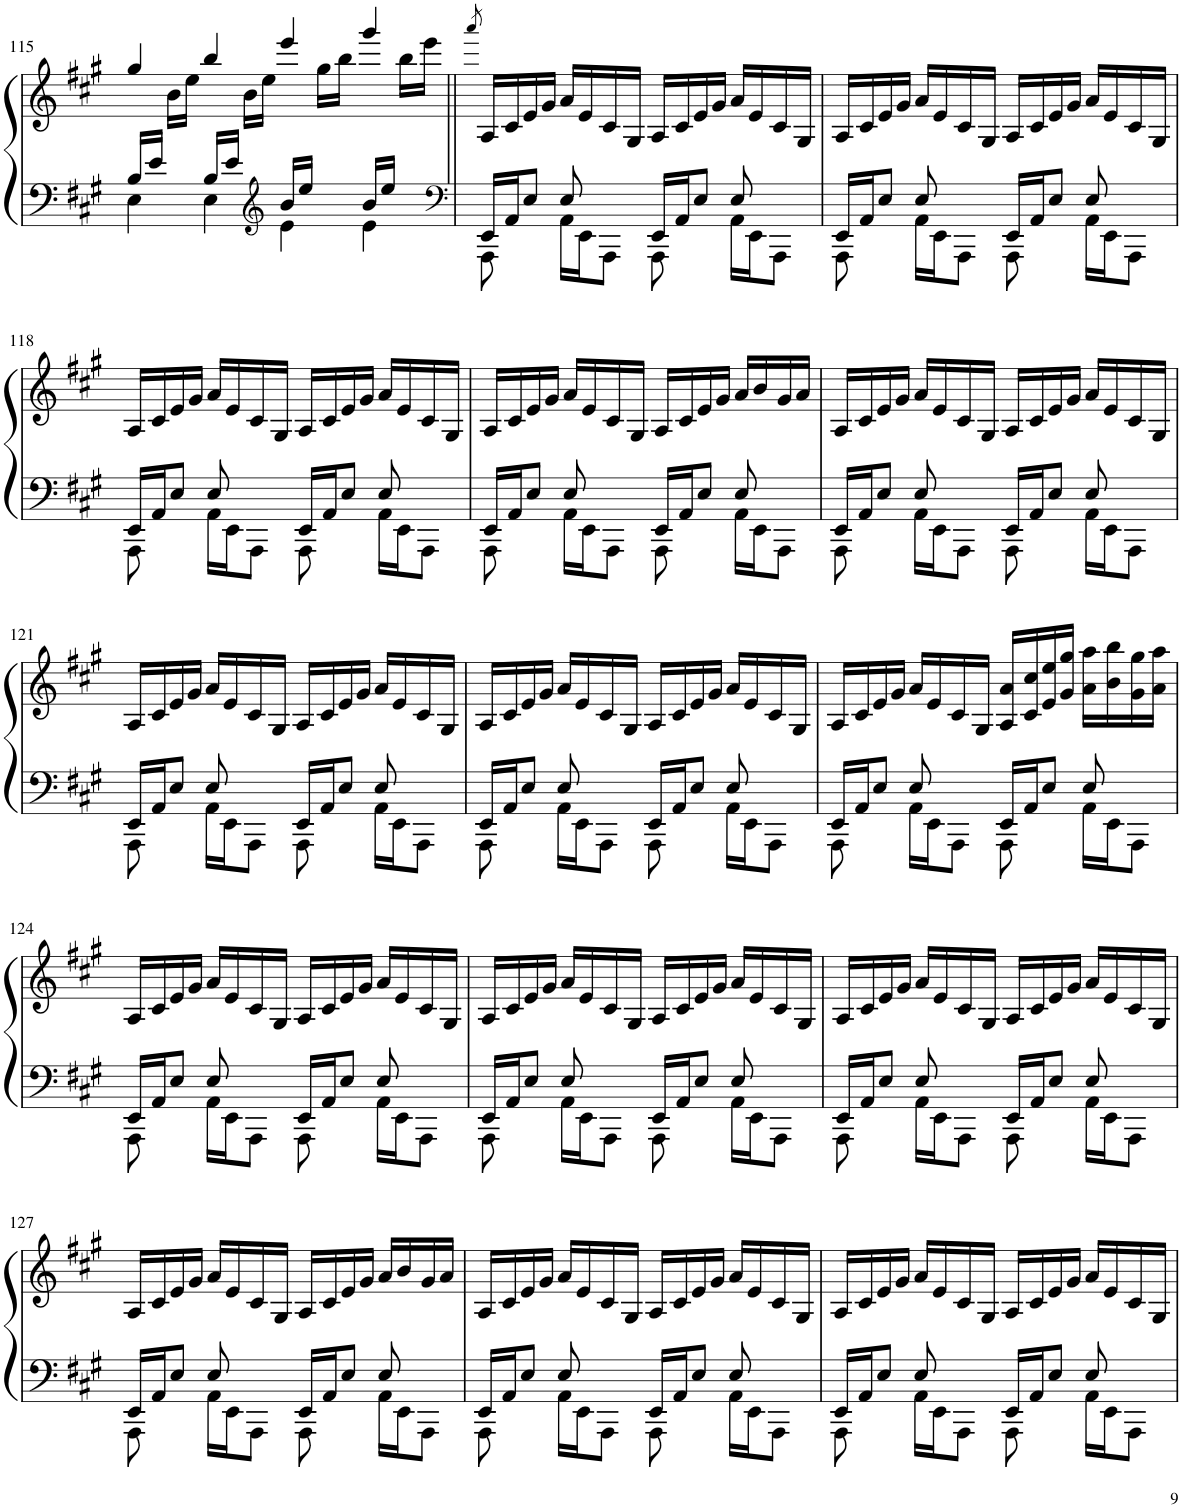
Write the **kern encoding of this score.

**kern	**kern
*part1	*part1
*staff2	*staff1
*I"Piano	*
*I'Pno.	*
!!LO:PB:g=z
*clefF4	*clefG2
*k[f#c#g#]	*k[f#c#g#]
*M4/4	*M4/4
=115	=115
*^	*^
4E\	16B/LL	4gg#/	8ryy
.	16e/JJ	.	.
.	8ryy	.	16b\LL
.	.	.	16ee\JJ
4E\	16B/LL	4bb/	8ryy
.	16e/JJ	.	.
.	8ryy	.	16b\LL
.	.	.	16ee\JJ
*clefG2	*	*	*
4e\	16b/LL	4eee/	8ryy
.	16ee/JJ	.	.
.	8ryy	.	16gg#\LL
.	.	.	16bb\JJ
4e\	16b/LL	4ggg#/	8ryy
.	16ee/JJ	.	.
.	8ryy	.	16bb\LL
.	.	.	16eee\JJ
*	*	*v	*v
=116||	=116||	=116||
*clefF4	*	*
.	.	8qaaa/
16EE/LL	8AAA\	16A/LL
16AA/J	.	16c#/
8E/J	8ryy	16e/
.	.	16g#/JJ
16AA\LL	8E/	16a/LL
16EE\J	.	16e/
8AAA\J	8ryy	16c#/
.	.	16G#/JJ
16EE/LL	8AAA\	16A/LL
16AA/J	.	16c#/
8E/J	8ryy	16e/
.	.	16g#/JJ
16AA\LL	8E/	16a/LL
16EE\J	.	16e/
8AAA\J	8ryy	16c#/
.	.	16G#/JJ
=117	=117	=117
16EE/LL	8AAA\	16A/LL
16AA/J	.	16c#/
8E/J	8ryy	16e/
.	.	16g#/JJ
16AA\LL	8E/	16a/LL
16EE\J	.	16e/
8AAA\J	8ryy	16c#/
.	.	16G#/JJ
16EE/LL	8AAA\	16A/LL
16AA/J	.	16c#/
8E/J	8ryy	16e/
.	.	16g#/JJ
16AA\LL	8E/	16a/LL
16EE\J	.	16e/
8AAA\J	8ryy	16c#/
.	.	16G#/JJ
!!LO:LB:g=z
=118	=118	=118
16EE/LL	8AAA\	16A/LL
16AA/J	.	16c#/
8E/J	8ryy	16e/
.	.	16g#/JJ
16AA\LL	8E/	16a/LL
16EE\J	.	16e/
8AAA\J	8ryy	16c#/
.	.	16G#/JJ
16EE/LL	8AAA\	16A/LL
16AA/J	.	16c#/
8E/J	8ryy	16e/
.	.	16g#/JJ
16AA\LL	8E/	16a/LL
16EE\J	.	16e/
8AAA\J	8ryy	16c#/
.	.	16G#/JJ
=119	=119	=119
16EE/LL	8AAA\	16A/LL
16AA/J	.	16c#/
8E/J	8ryy	16e/
.	.	16g#/JJ
16AA\LL	8E/	16a/LL
16EE\J	.	16e/
8AAA\J	8ryy	16c#/
.	.	16G#/JJ
16EE/LL	8AAA\	16A/LL
16AA/J	.	16c#/
8E/J	8ryy	16e/
.	.	16g#/JJ
16AA\LL	8E/	16a/LL
16EE\J	.	16b/
8AAA\J	8ryy	16g#/
.	.	16a/JJ
=120	=120	=120
16EE/LL	8AAA\	16A/LL
16AA/J	.	16c#/
8E/J	8ryy	16e/
.	.	16g#/JJ
16AA\LL	8E/	16a/LL
16EE\J	.	16e/
8AAA\J	8ryy	16c#/
.	.	16G#/JJ
16EE/LL	8AAA\	16A/LL
16AA/J	.	16c#/
8E/J	8ryy	16e/
.	.	16g#/JJ
16AA\LL	8E/	16a/LL
16EE\J	.	16e/
8AAA\J	8ryy	16c#/
.	.	16G#/JJ
!!LO:LB:g=z
=121	=121	=121
16EE/LL	8AAA\	16A/LL
16AA/J	.	16c#/
8E/J	8ryy	16e/
.	.	16g#/JJ
16AA\LL	8E/	16a/LL
16EE\J	.	16e/
8AAA\J	8ryy	16c#/
.	.	16G#/JJ
16EE/LL	8AAA\	16A/LL
16AA/J	.	16c#/
8E/J	8ryy	16e/
.	.	16g#/JJ
16AA\LL	8E/	16a/LL
16EE\J	.	16e/
8AAA\J	8ryy	16c#/
.	.	16G#/JJ
=122	=122	=122
16EE/LL	8AAA\	16A/LL
16AA/J	.	16c#/
8E/J	8ryy	16e/
.	.	16g#/JJ
16AA\LL	8E/	16a/LL
16EE\J	.	16e/
8AAA\J	8ryy	16c#/
.	.	16G#/JJ
16EE/LL	8AAA\	16A/LL
16AA/J	.	16c#/
8E/J	8ryy	16e/
.	.	16g#/JJ
16AA\LL	8E/	16a/LL
16EE\J	.	16e/
8AAA\J	8ryy	16c#/
.	.	16G#/JJ
=123	=123	=123
16EE/LL	8AAA\	16A/LL
16AA/J	.	16c#/
8E/J	8ryy	16e/
.	.	16g#/JJ
16AA\LL	8E/	16a/LL
16EE\J	.	16e/
8AAA\J	8ryy	16c#/
.	.	16G#/JJ
16EE/LL	8AAA\	16A/ 16a/LL
16AA/J	.	16c#/ 16cc#/
8E/J	8ryy	16e/ 16ee/
.	.	16g#/ 16gg#/JJ
16AA\LL	8E/	16a\ 16aa\LL
16EE\J	.	16b\ 16bb\
8AAA\J	8ryy	16g#\ 16gg#\
.	.	16a\ 16aa\JJ
!!LO:LB:g=z
=124	=124	=124
16EE/LL	8AAA\	16A/LL
16AA/J	.	16c#/
8E/J	8ryy	16e/
.	.	16g#/JJ
16AA\LL	8E/	16a/LL
16EE\J	.	16e/
8AAA\J	8ryy	16c#/
.	.	16G#/JJ
16EE/LL	8AAA\	16A/LL
16AA/J	.	16c#/
8E/J	8ryy	16e/
.	.	16g#/JJ
16AA\LL	8E/	16a/LL
16EE\J	.	16e/
8AAA\J	8ryy	16c#/
.	.	16G#/JJ
=125	=125	=125
16EE/LL	8AAA\	16A/LL
16AA/J	.	16c#/
8E/J	8ryy	16e/
.	.	16g#/JJ
16AA\LL	8E/	16a/LL
16EE\J	.	16e/
8AAA\J	8ryy	16c#/
.	.	16G#/JJ
16EE/LL	8AAA\	16A/LL
16AA/J	.	16c#/
8E/J	8ryy	16e/
.	.	16g#/JJ
16AA\LL	8E/	16a/LL
16EE\J	.	16e/
8AAA\J	8ryy	16c#/
.	.	16G#/JJ
=126	=126	=126
16EE/LL	8AAA\	16A/LL
16AA/J	.	16c#/
8E/J	8ryy	16e/
.	.	16g#/JJ
16AA\LL	8E/	16a/LL
16EE\J	.	16e/
8AAA\J	8ryy	16c#/
.	.	16G#/JJ
16EE/LL	8AAA\	16A/LL
16AA/J	.	16c#/
8E/J	8ryy	16e/
.	.	16g#/JJ
16AA\LL	8E/	16a/LL
16EE\J	.	16e/
8AAA\J	8ryy	16c#/
.	.	16G#/JJ
!!LO:LB:g=z
=127	=127	=127
16EE/LL	8AAA\	16A/LL
16AA/J	.	16c#/
8E/J	8ryy	16e/
.	.	16g#/JJ
16AA\LL	8E/	16a/LL
16EE\J	.	16e/
8AAA\J	8ryy	16c#/
.	.	16G#/JJ
16EE/LL	8AAA\	16A/LL
16AA/J	.	16c#/
8E/J	8ryy	16e/
.	.	16g#/JJ
16AA\LL	8E/	16a/LL
16EE\J	.	16b/
8AAA\J	8ryy	16g#/
.	.	16a/JJ
=128	=128	=128
16EE/LL	8AAA\	16A/LL
16AA/J	.	16c#/
8E/J	8ryy	16e/
.	.	16g#/JJ
16AA\LL	8E/	16a/LL
16EE\J	.	16e/
8AAA\J	8ryy	16c#/
.	.	16G#/JJ
16EE/LL	8AAA\	16A/LL
16AA/J	.	16c#/
8E/J	8ryy	16e/
.	.	16g#/JJ
16AA\LL	8E/	16a/LL
16EE\J	.	16e/
8AAA\J	8ryy	16c#/
.	.	16G#/JJ
=129	=129	=129
16EE/LL	8AAA\	16A/LL
16AA/J	.	16c#/
8E/J	8ryy	16e/
.	.	16g#/JJ
16AA\LL	8E/	16a/LL
16EE\J	.	16e/
8AAA\J	8ryy	16c#/
.	.	16G#/JJ
16EE/LL	8AAA\	16A/LL
16AA/J	.	16c#/
8E/J	8ryy	16e/
.	.	16g#/JJ
16AA\LL	8E/	16a/LL
16EE\J	.	16e/
8AAA\J	8ryy	16c#/
.	.	16G#/JJ
*v	*v	*
=	=
*-	*-
